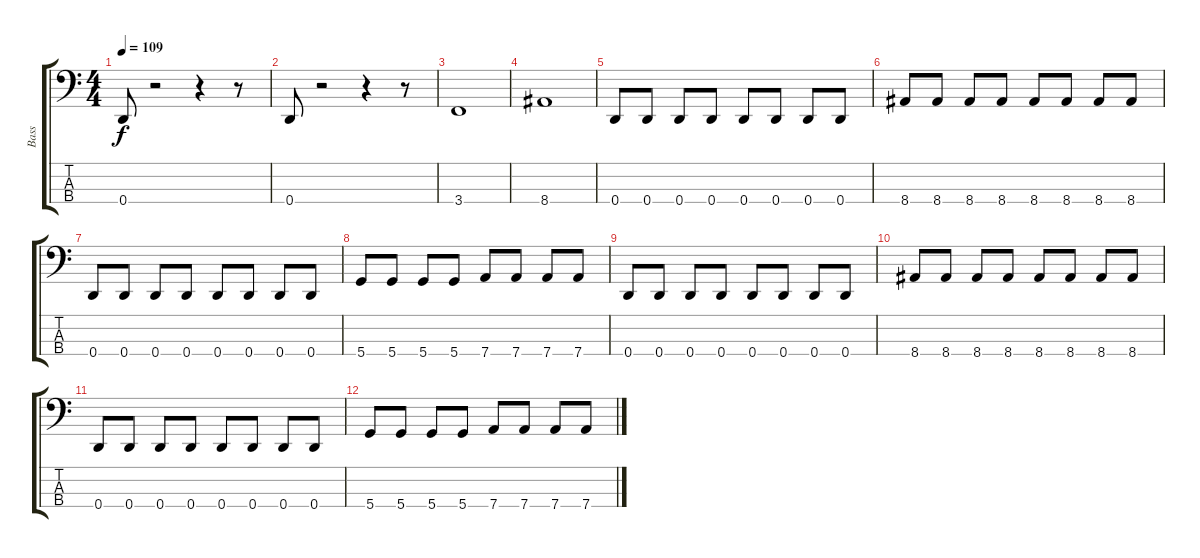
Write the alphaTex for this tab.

\track ("Bass" "Bass") {instrument electricbasspick}
\staff {score tabs}
\tuning (G2 D2 A1 D1) {hide}
\ts (4 4)
\tempo 109
\clef f4
\ks c
0.4.8{dy f} r.2 r.4 r.8 |
0.4.8 r.2 r.4 r.8 |
3.4.1 |
8.4.1 |
0.4.8 0.4.8 0.4.8 0.4.8 0.4.8 0.4.8 0.4.8 0.4.8 |
8.4.8 8.4.8 8.4.8 8.4.8 8.4.8 8.4.8 8.4.8 8.4.8 |
0.4.8 0.4.8 0.4.8 0.4.8 0.4.8 0.4.8 0.4.8 0.4.8 |
5.4.8 5.4.8 5.4.8 5.4.8 7.4.8 7.4.8 7.4.8 7.4.8 |
0.4.8 0.4.8 0.4.8 0.4.8 0.4.8 0.4.8 0.4.8 0.4.8 |
8.4.8 8.4.8 8.4.8 8.4.8 8.4.8 8.4.8 8.4.8 8.4.8 |
0.4.8 0.4.8 0.4.8 0.4.8 0.4.8 0.4.8 0.4.8 0.4.8 |
5.4.8 5.4.8 5.4.8 5.4.8 7.4.8 7.4.8 7.4.8 7.4.8
